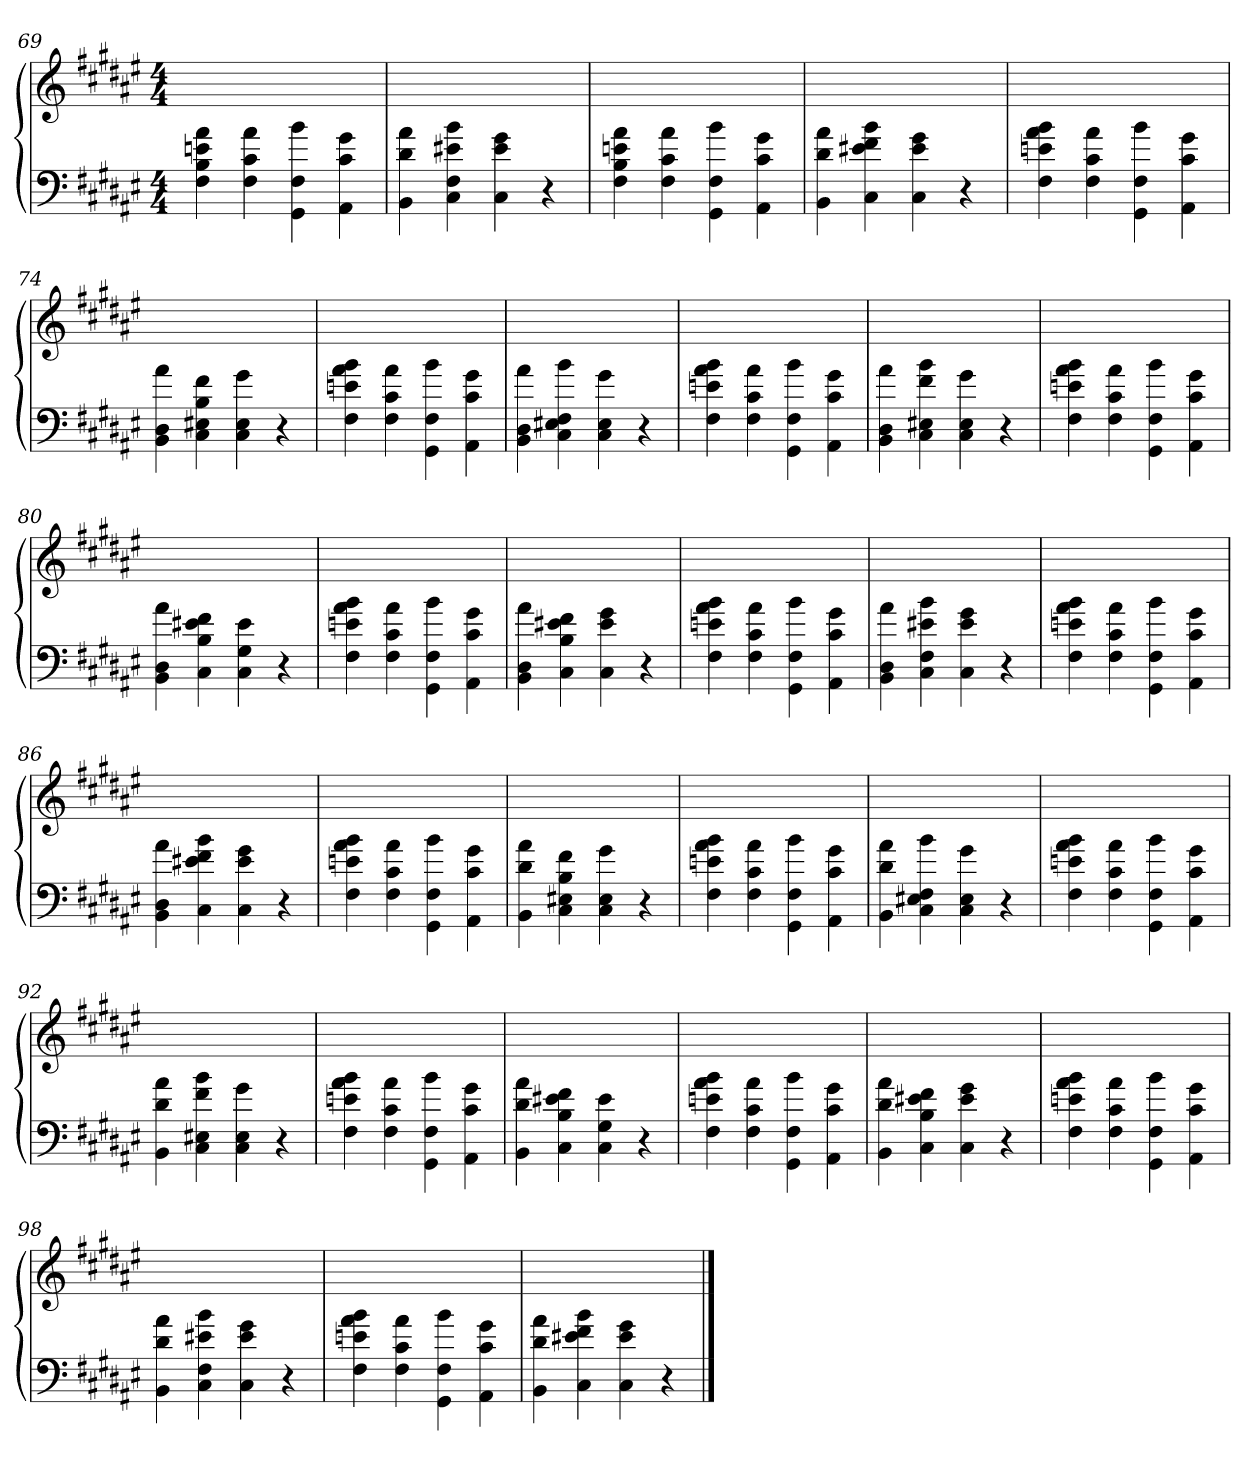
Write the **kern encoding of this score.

**kern	**kern
*part2	*part1
*staff2	*staff1
*clefF4	*clefG2
*k[f#c#g#d#a#e#]	*k[f#c#g#d#a#e#]
*F#:	*F#:
*M4/4	*M4/4
=69	=69
4F# 4B 4en 4a#	1ryy
4F# 4c# 4a#	.
4GG# 4F# 4b	.
4AA# 4c# 4g#	.
=70	=70
4BB 4d# 4a#	1ryy
4C# 4F# 4e#X 4b	.
4C# 4e# 4g#	.
4r	.
=71	=71
4F# 4B 4en 4a#	1ryy
4F# 4c# 4a#	.
4GG# 4F# 4b	.
4AA# 4c# 4g#	.
=72	=72
4BB 4d# 4a#	1ryy
4C# 4e#X 4f# 4b	.
4C# 4e# 4g#	.
4r	.
=73	=73
4F# 4en 4a# 4b	1ryy
4F# 4c# 4a#	.
4GG# 4F# 4b	.
4AA# 4c# 4g#	.
=74	=74
4BB 4D# 4a#	1ryy
4C# 4E#X 4B 4f#	.
4C# 4E# 4g#	.
4r	.
=75	=75
4F# 4en 4a# 4b	1ryy
4F# 4c# 4a#	.
4GG# 4F# 4b	.
4AA# 4c# 4g#	.
=76	=76
4BB 4D# 4a#	1ryy
4C# 4E#X 4F# 4b	.
4C# 4E# 4g#	.
4r	.
=77	=77
4F# 4en 4a# 4b	1ryy
4F# 4c# 4a#	.
4GG# 4F# 4b	.
4AA# 4c# 4g#	.
=78	=78
4BB 4D# 4a#	1ryy
4C# 4E#X 4f# 4b	.
4C# 4E# 4g#	.
4r	.
=79	=79
4F# 4en 4a# 4b	1ryy
4F# 4c# 4a#	.
4GG# 4F# 4b	.
4AA# 4c# 4g#	.
=80	=80
4BB 4D# 4a#	1ryy
4C# 4B 4e#X 4f#	.
4C# 4G# 4e#	.
4r	.
=81	=81
4F# 4en 4a# 4b	1ryy
4F# 4c# 4a#	.
4GG# 4F# 4b	.
4AA# 4c# 4g#	.
=82	=82
4BB 4D# 4a#	1ryy
4C# 4B 4e#X 4f#	.
4C# 4e# 4g#	.
4r	.
=83	=83
4F# 4en 4a# 4b	1ryy
4F# 4c# 4a#	.
4GG# 4F# 4b	.
4AA# 4c# 4g#	.
=84	=84
4BB 4D# 4a#	1ryy
4C# 4F# 4e#X 4b	.
4C# 4e# 4g#	.
4r	.
=85	=85
4F# 4en 4a# 4b	1ryy
4F# 4c# 4a#	.
4GG# 4F# 4b	.
4AA# 4c# 4g#	.
=86	=86
4BB 4D# 4a#	1ryy
4C# 4e#X 4f# 4b	.
4C# 4e# 4g#	.
4r	.
=87	=87
4F# 4en 4a# 4b	1ryy
4F# 4c# 4a#	.
4GG# 4F# 4b	.
4AA# 4c# 4g#	.
=88	=88
4BB 4d# 4a#	1ryy
4C# 4E#X 4B 4f#	.
4C# 4E# 4g#	.
4r	.
=89	=89
4F# 4en 4a# 4b	1ryy
4F# 4c# 4a#	.
4GG# 4F# 4b	.
4AA# 4c# 4g#	.
=90	=90
4BB 4d# 4a#	1ryy
4C# 4E#X 4F# 4b	.
4C# 4E# 4g#	.
4r	.
=91	=91
4F# 4en 4a# 4b	1ryy
4F# 4c# 4a#	.
4GG# 4F# 4b	.
4AA# 4c# 4g#	.
=92	=92
4BB 4d# 4a#	1ryy
4C# 4E#X 4f# 4b	.
4C# 4E# 4g#	.
4r	.
=93	=93
4F# 4en 4a# 4b	1ryy
4F# 4c# 4a#	.
4GG# 4F# 4b	.
4AA# 4c# 4g#	.
=94	=94
4BB 4d# 4a#	1ryy
4C# 4B 4e#X 4f#	.
4C# 4G# 4e#	.
4r	.
=95	=95
4F# 4en 4a# 4b	1ryy
4F# 4c# 4a#	.
4GG# 4F# 4b	.
4AA# 4c# 4g#	.
=96	=96
4BB 4d# 4a#	1ryy
4C# 4B 4e#X 4f#	.
4C# 4e# 4g#	.
4r	.
=97	=97
4F# 4en 4a# 4b	1ryy
4F# 4c# 4a#	.
4GG# 4F# 4b	.
4AA# 4c# 4g#	.
=98	=98
4BB 4d# 4a#	1ryy
4C# 4F# 4e#X 4b	.
4C# 4e# 4g#	.
4r	.
=99	=99
4F# 4en 4a# 4b	1ryy
4F# 4c# 4a#	.
4GG# 4F# 4b	.
4AA# 4c# 4g#	.
=100	=100
4BB 4d# 4a#	1ryy
4C# 4e#X 4f# 4b	.
4C# 4e# 4g#	.
4r	.
==	==
*-	*-
